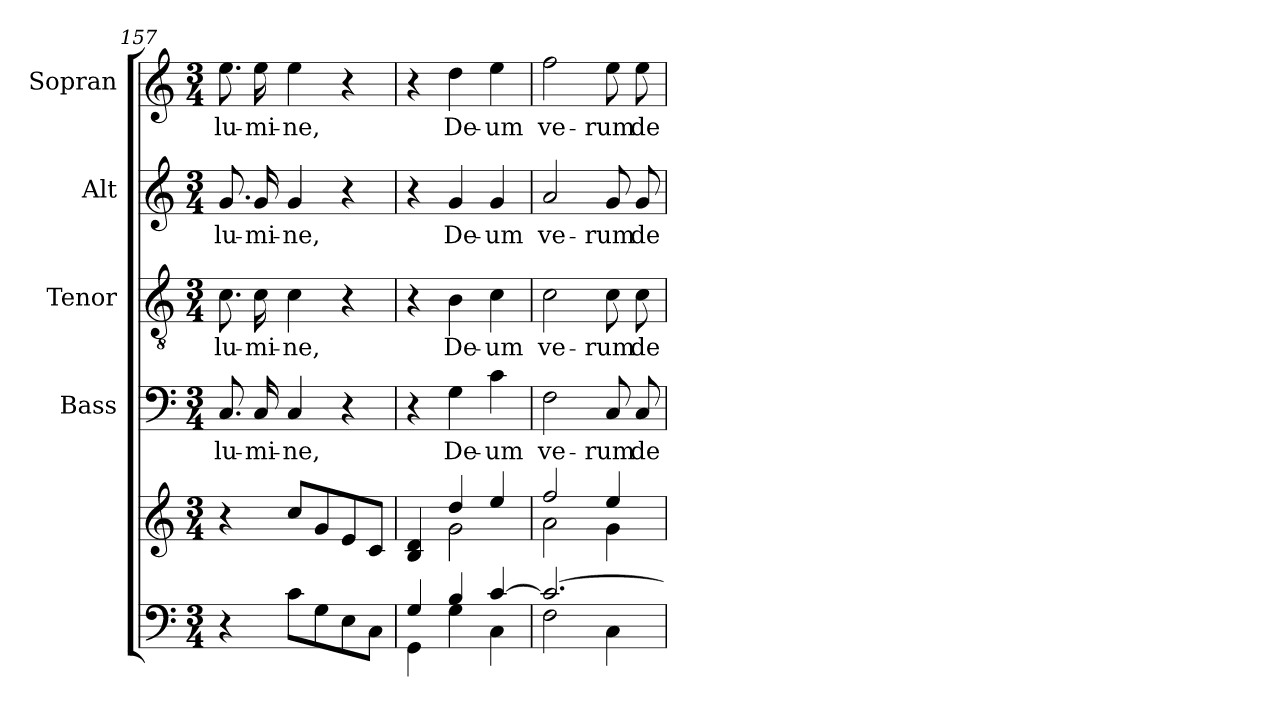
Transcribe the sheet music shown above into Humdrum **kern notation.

**kern	**kern	**kern	**text	**kern	**text	**kern	**text	**kern	**text
*part5	*part5	*part4	*part4	*part3	*part3	*part2	*part2	*part1	*part1
*staff6	*staff5	*staff4	*staff4	*staff3	*staff3	*staff2	*staff2	*staff1	*staff1
*	*	*I"Bass	*	*I"Tenor	*	*I"Alt	*	*I"Sopran	*
*	*	*I'B.	*	*I'T.	*	*I'A.	*	*I'S.	*
!!LO:PB:g=z
*clefF4	*clefG2	*clefF4	*	*clefGv2	*	*clefG2	*	*clefG2	*
*k[]	*k[]	*k[]	*	*k[]	*	*k[]	*	*k[]	*
*C:	*C:	*C:	*	*C:	*	*C:	*	*C:	*
*M3/4	*M3/4	*M3/4	*	*M3/4	*	*M3/4	*	*M3/4	*
=157	=157	=157	=157	=157	=157	=157	=157	=157	=157
!	!	!	!LO:LY:b	!	!LO:LY:b	!	!LO:LY:b	!	!LO:LY:b
4r	4r	8.C/	lu-	8.c\	lu-	8.g/	lu-	8.ee\	lu-
!	!	!	!LO:LY:b	!	!LO:LY:b	!	!LO:LY:b	!	!LO:LY:b
.	.	16C/	-mi-	16c\	-mi-	16g/	-mi-	16ee\	-mi-
!	!	!	!LO:LY:b	!	!LO:LY:b	!	!LO:LY:b	!	!LO:LY:b
8c\L	8cc/L	4C/	-ne,	4c\	-ne,	4g/	-ne,	4ee\	-ne,
8G\	8g/	.	.	.	.	.	.	.	.
8E\	8e/	4r	.	4r	.	4r	.	4r	.
8C\J	8c/J	.	.	.	.	.	.	.	.
=158	=158	=158	=158	=158	=158	=158	=158	=158	=158
*^	*^	*	*	*	*	*	*	*	*
4G/	4GG\	4B/ 4d/	4ryy	4r	.	4r	.	4r	.	4r	.
!	!	!	!	!	!LO:LY:b	!	!LO:LY:b	!	!LO:LY:b	!	!LO:LY:b
4B/	4G\	4dd/	2g\	4G\	De-	4B\	De-	4g/	De-	4dd\	De-
!	!	!	!	!	!LO:LY:b	!	!LO:LY:b	!	!LO:LY:b	!	!LO:LY:b
[>4c/	4C\	4ee/	.	4c\	-um	4c\	-um	4g/	-um	4ee\	-um
=159	=159	=159	=159	=159	=159	=159	=159	=159	=159	=159	=159
!	!	!	!	!	!LO:LY:b	!	!LO:LY:b	!	!LO:LY:b	!	!LO:LY:b
2.c/_	2F\	2ff/	2a\	2F\	ve-	2c\	ve-	2a/	ve-	2ff\	ve-
!	!	!	!	!	!LO:LY:b	!	!LO:LY:b	!	!LO:LY:b	!	!LO:LY:b
.	4C\	4ee/	4g\	8C/	-rum	8c\	-rum	8g/	-rum	8ee\	-rum
!	!	!	!	!	!LO:LY:b	!	!LO:LY:b	!	!LO:LY:b	!	!LO:LY:b
.	.	.	.	8C/	de	8c\	de	8g/	de	8ee\	de
*v	*v	*	*	*	*	*	*	*	*	*	*
*	*v	*v	*	*	*	*	*	*	*	*
=	=	=	=	=	=	=	=	=	=
*-	*-	*-	*-	*-	*-	*-	*-	*-	*-
